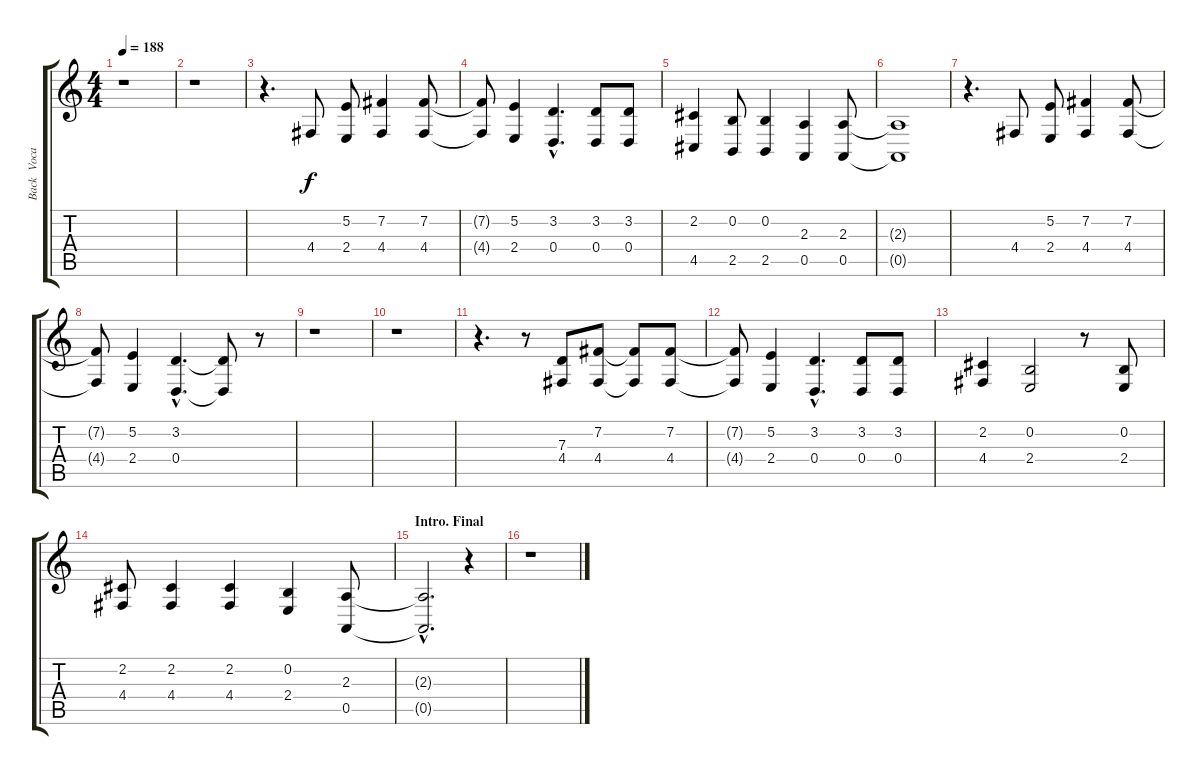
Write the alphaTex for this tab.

\track ("Back  Vocal" "Back  Voca") {instrument flute}
\staff {score tabs}
\tuning (E4 B3 G3 D3 A2 E2) {hide}
\ts (4 4)
\tempo 188
\clef g2
\ks c
r.1{dy f} |
r.1 |
r.4{d} 4.4.8 (5.2 2.4).8 (7.2 4.4).4 (7.2 4.4).8 |
(7.2{t} 4.4{t}).8 (5.2 2.4).4 (3.2{hac} 0.4{hac}).4{d} (3.2 0.4).8 (3.2 0.4).8 |
(2.2 4.5).4 (0.2 2.5).8 (0.2 2.5).4 (2.3 0.5).4 (2.3 0.5).8 |
(2.3{t} 0.5{t}).1 |
r.4{d} 4.4.8 (5.2 2.4).8 (7.2 4.4).4 (7.2 4.4).8 |
(7.2{t} 4.4{t}).8 (5.2 2.4).4 (3.2{hac} 0.4{hac}).4{d} (3.2{t} 0.4{t}).8 r.8 |
r.1 |
r.1 |
r.4{d} r.8 (7.3 4.4).8 (7.2 4.4).8 (7.2{t} 4.4{t}).8 (7.2 4.4).8 |
(7.2{t} 4.4{t}).8 (5.2 2.4).4 (3.2{hac} 0.4{hac}).4{d} (3.2 0.4).8 (3.2 0.4).8 |
(2.2 4.4).4 (0.2 2.4).2 r.8 (0.2 2.4).8 |
(2.2 4.4).8 (2.2 4.4).4 (2.2 4.4).4 (0.2 2.4).4 (2.3 0.5).8 |
\section ("" "Intro. Final")
(2.3{hac t} 0.5{hac t}).2{d} r.4 |
r.1
